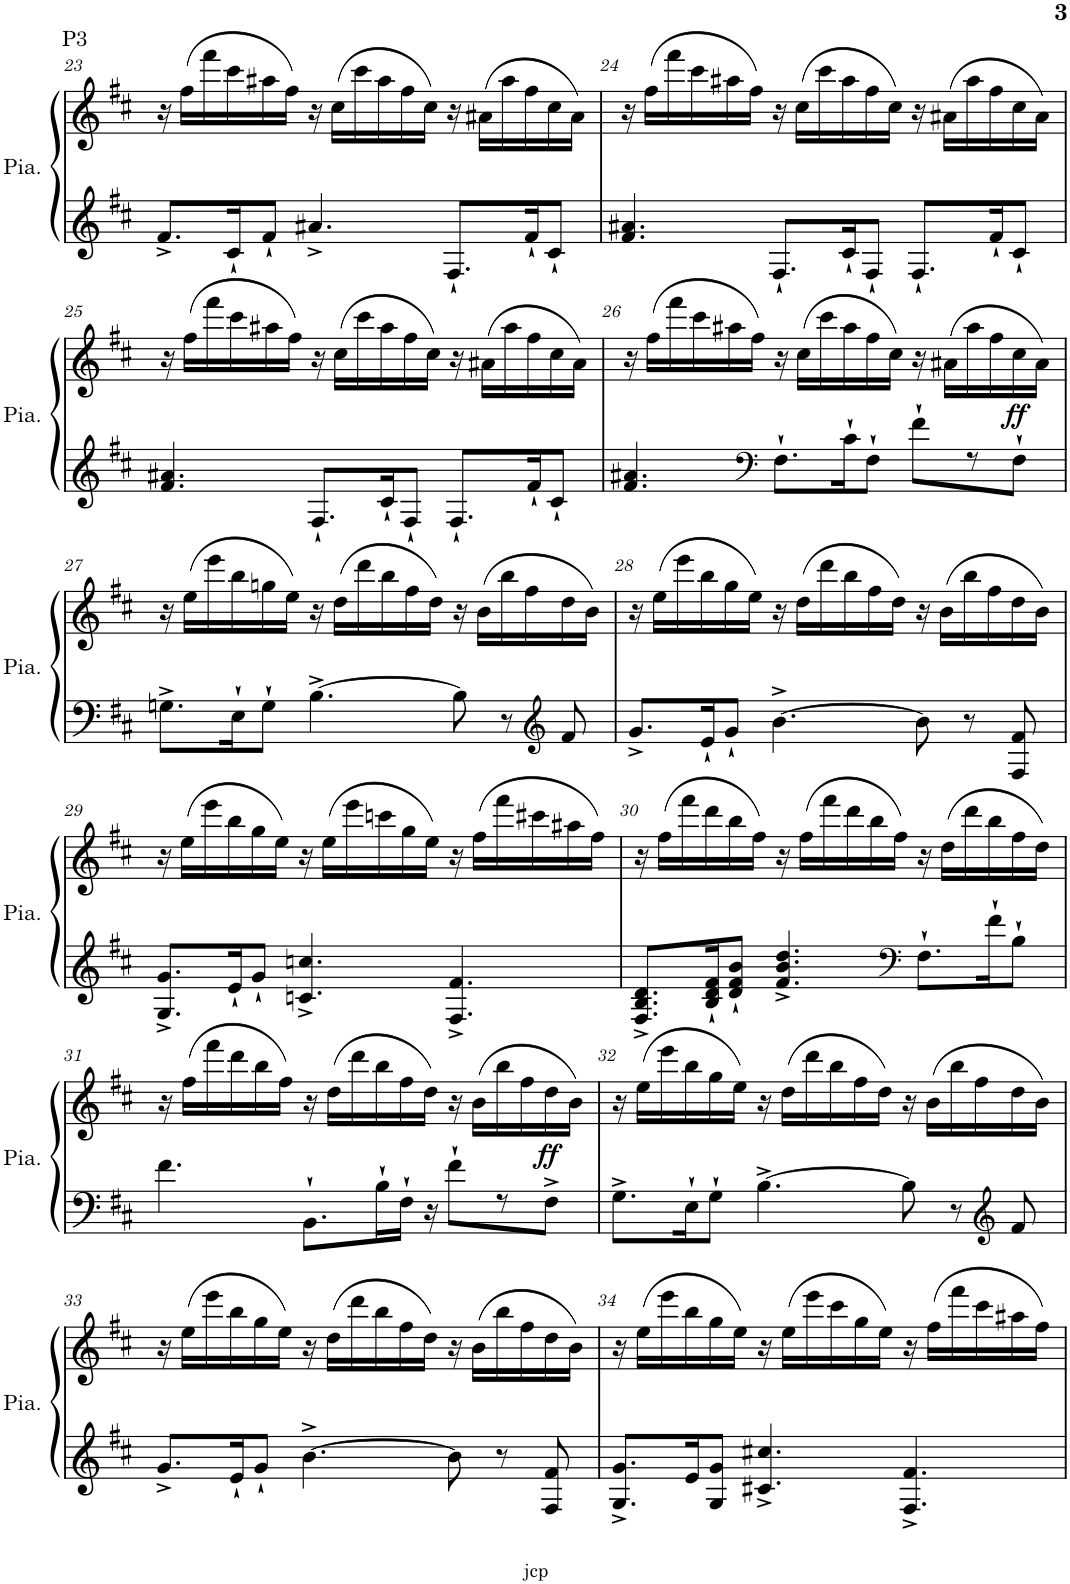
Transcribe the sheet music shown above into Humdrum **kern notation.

**kern	**kern	**dynam
*part1	*part1	*part1
*staff2	*staff1	*staff1/2
*I"Piano	*	*
*I'Pia.	*	*
!!LO:PB:g=z
*clefG2	*clefG2	*
*k[f#c#]	*k[f#c#]	*
*M9/8	*M9/8	*
=23	=23	=23
!	!LO:TX:a:t=P3	!
8.f#^/L	16r	.
.	(16ff#\LL	.
.	16fff#\	.
16c#`/K	16ccc#\	.
8f#`/J	16aa#X\	.
.	16ff#\JJ)	.
4.a#X^/	16r	.
.	(16cc#\LL	.
.	16ccc#\	.
.	16aa#\	.
.	16ff#\	.
.	16cc#\JJ)	.
8.F#`/L	16r	.
.	(16a#X\LL	.
.	16aa#\	.
16f#`/K	16ff#\	.
8c#`/J	16cc#\	.
.	16a#\JJ)	.
=24	=24	=24
4.f#/ 4.a#X/	16r	.
.	(16ff#\LL	.
.	16fff#\	.
.	16ccc#\	.
.	16aa#X\	.
.	16ff#\JJ)	.
8.F#`/L	16r	.
.	(16cc#\LL	.
.	16ccc#\	.
16c#`/K	16aa#\	.
8F#`/J	16ff#\	.
.	16cc#\JJ)	.
8.F#`/L	16r	.
.	(16a#X\LL	.
.	16aa#\	.
16f#`/K	16ff#\	.
8c#`/J	16cc#\	.
.	16a#\JJ)	.
!!LO:LB:g=z
=25	=25	=25
4.f#/ 4.a#X/	16r	.
.	(16ff#\LL	.
.	16fff#\	.
.	16ccc#\	.
.	16aa#X\	.
.	16ff#\JJ)	.
8.F#`/L	16r	.
.	(16cc#\LL	.
.	16ccc#\	.
16c#`/K	16aa#\	.
8F#`/J	16ff#\	.
.	16cc#\JJ)	.
8.F#`/L	16r	.
.	(16a#X\LL	.
.	16aa#\	.
16f#`/K	16ff#\	.
8c#`/J	16cc#\	.
.	16a#\JJ)	.
=26	=26	=26
4.f#/ 4.a#X/	16r	.
.	(16ff#\LL	.
.	16fff#\	.
.	16ccc#\	.
.	16aa#X\	.
.	16ff#\JJ)	.
*clefF4	*	*
8.F#`\L	16r	.
.	(16cc#\LL	.
.	16ccc#\	.
16c#`\K	16aa#\	.
8F#`\J	16ff#\	.
.	16cc#\JJ)	.
8f#`\L	16r	.
.	(16a#X\LL	.
8r	16aa#\	.
.	16ff#\	.
!	!	!LO:DY:b
8F#`\J	16cc#\	ff
.	16a#\JJ)	.
!!LO:LB:g=z
=27	=27	=27
8.Gn^\L	16r	.
.	(16ee\LL	.
.	16eee\	.
16E`\K	16bb\	.
8G`\J	16ggn\	.
.	16ee\JJ)	.
[4.B^\	16r	.
.	(16dd\LL	.
.	16ddd\	.
.	16bb\	.
.	16ff#\	.
.	16dd\JJ)	.
8B\]	16r	.
.	(16b\LL	.
8r	16bb\	.
.	16ff#\	.
*clefG2	*	*
8f#/	16dd\	.
.	16b\JJ)	.
=28	=28	=28
8.g^/L	16r	.
.	(16ee\LL	.
.	16eee\	.
16e`/K	16bb\	.
8g`/J	16gg\	.
.	16ee\JJ)	.
[4.b^\	16r	.
.	(16dd\LL	.
.	16ddd\	.
.	16bb\	.
.	16ff#\	.
.	16dd\JJ)	.
8b\]	16r	.
.	(16b\LL	.
8r	16bb\	.
.	16ff#\	.
8F#/ 8f#/	16dd\	.
.	16b\JJ)	.
!!LO:LB:g=z
=29	=29	=29
8.G/^ 8.g/^L	16r	.
.	(16ee\LL	.
.	16eee\	.
16e`/K	16bb\	.
8g`/J	16gg\	.
.	16ee\JJ)	.
4.cn/^ 4.ccn/^	16r	.
.	(16ee\LL	.
.	16eee\	.
.	16cccn\	.
.	16gg\	.
.	16ee\JJ)	.
4.F#/^ 4.f#/^	16r	.
.	(16ff#\LL	.
.	16fff#\	.
.	16ccc#X\	.
.	16aa#X\	.
.	16ff#\JJ)	.
=30	=30	=30
8.F#/^ 8.B/^ 8.d/^L	16r	.
.	(16ff#\LL	.
.	16fff#\	.
16B/` 16d/` 16f#/`K	16ddd\	.
8d/` 8f#/` 8b/`J	16bb\	.
.	16ff#\JJ)	.
4.f#/^ 4.b/^ 4.dd/^	16r	.
.	(16ff#\LL	.
.	16fff#\	.
.	16ddd\	.
.	16bb\	.
.	16ff#\JJ)	.
*clefF4	*	*
8.F#`\L	16r	.
.	(16dd\LL	.
.	16ddd\	.
16f#`\K	16bb\	.
8B`\J	16ff#\	.
.	16dd\JJ)	.
!!LO:LB:g=z
=31	=31	=31
4.f#\	16r	.
.	(16ff#\LL	.
.	16fff#\	.
.	16ddd\	.
.	16bb\	.
.	16ff#\JJ)	.
8.BB`\L	16r	.
.	(16dd\LL	.
.	16ddd\	.
16B`\L	16bb\	.
16F#`\JJ	16ff#\	.
16r	16dd\JJ)	.
8f#`\L	16r	.
.	(16b\LL	.
8r	16bb\	.
.	16ff#\	.
!	!	!LO:DY:b
8F#^\J	16dd\	ff
.	16b\JJ)	.
=32	=32	=32
8.G^\L	16r	.
.	(16ee\LL	.
.	16eee\	.
16E`\K	16bb\	.
8G`\J	16gg\	.
.	16ee\JJ)	.
[4.B^\	16r	.
.	(16dd\LL	.
.	16ddd\	.
.	16bb\	.
.	16ff#\	.
.	16dd\JJ)	.
8B\]	16r	.
.	(16b\LL	.
8r	16bb\	.
.	16ff#\	.
*clefG2	*	*
8f#/	16dd\	.
.	16b\JJ)	.
!!LO:LB:g=z
=33	=33	=33
8.g^/L	16r	.
.	(16ee\LL	.
.	16eee\	.
16e`/K	16bb\	.
8g`/J	16gg\	.
.	16ee\JJ)	.
[4.b^\	16r	.
.	(16dd\LL	.
.	16ddd\	.
.	16bb\	.
.	16ff#\	.
.	16dd\JJ)	.
8b\]	16r	.
.	(16b\LL	.
8r	16bb\	.
.	16ff#\	.
8F#/ 8f#/	16dd\	.
.	16b\JJ)	.
=34	=34	=34
8.G/^ 8.g/^L	16r	.
.	(16ee\LL	.
.	16eee\	.
16e/K	16bb\	.
8G/ 8g/J	16gg\	.
.	16ee\JJ)	.
4.c#X/^ 4.cc#X/^	16r	.
.	(16ee\LL	.
.	16eee\	.
.	16ccc#\	.
.	16gg\	.
.	16ee\JJ)	.
4.F#/^ 4.f#/^	16r	.
.	(16ff#\LL	.
.	16fff#\	.
.	16ccc#\	.
.	16aa#X\	.
.	16ff#\JJ)	.
=	=	=
*-	*-	*-
